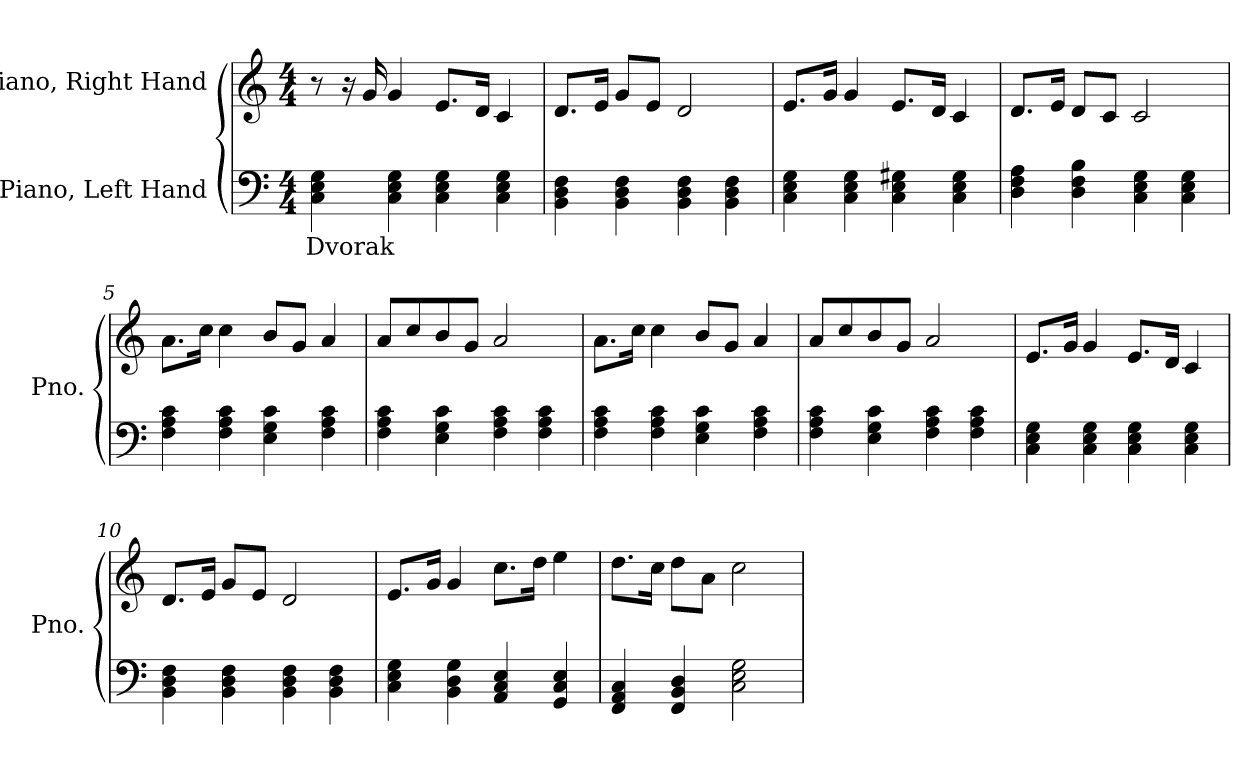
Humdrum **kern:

**kern	**text	**kern
*part2	*part2	*part1
*staff2	*staff2	*staff1
*I"Piano, Left Hand	*	*I"Piano, Right Hand
*I'Pno.	*	*I'Pno.
*clefF4	*	*clefG2
*k[]	*	*k[]
*M4/4	*	*M4/4
*MM50	*	*MM50
=1	=1	=1
!	!LO:LY:b	!
4C\ 4E\ 4G\	Dvorak	8r
.	.	16r
.	.	16g/
4C\ 4E\ 4G\	.	4g/
4C\ 4E\ 4G\	.	8.e/L
.	.	16d/Jk
4C\ 4E\ 4G\	.	4c/
=2	=2	=2
4BB\ 4D\ 4F\	.	8.d/L
.	.	16e/Jk
4BB\ 4D\ 4F\	.	8g/L
.	.	8e/J
4BB\ 4D\ 4F\	.	2d/
4BB\ 4D\ 4F\	.	.
=3	=3	=3
4C\ 4E\ 4G\	.	8.e/L
.	.	16g/Jk
4C\ 4E\ 4G\	.	4g/
4C\ 4E\ 4G#X\	.	8.e/L
.	.	16d/Jk
4C\ 4E\ 4G#\	.	4c/
=4	=4	=4
4D\ 4F\ 4A\	.	8.d/L
.	.	16e/Jk
4D\ 4F\ 4B\	.	8d/L
.	.	8c/J
4C\ 4E\ 4G\	.	2c/
4C\ 4E\ 4G\	.	.
!!LO:LB:g=z
=5	=5	=5
4F\ 4A\ 4c\	.	8.a\L
.	.	16cc\Jk
4F\ 4A\ 4c\	.	4cc\
4E\ 4G\ 4c\	.	8b/L
.	.	8g/J
4F\ 4A\ 4c\	.	4a/
=6	=6	=6
4F\ 4A\ 4c\	.	8a/L
.	.	8cc/
4E\ 4G\ 4c\	.	8b/
.	.	8g/J
4F\ 4A\ 4c\	.	2a/
4F\ 4A\ 4c\	.	.
=7	=7	=7
4F\ 4A\ 4c\	.	8.a\L
.	.	16cc\Jk
4F\ 4A\ 4c\	.	4cc\
4E\ 4G\ 4c\	.	8b/L
.	.	8g/J
4F\ 4A\ 4c\	.	4a/
=8	=8	=8
4F\ 4A\ 4c\	.	8a/L
.	.	8cc/
4E\ 4G\ 4c\	.	8b/
.	.	8g/J
4F\ 4A\ 4c\	.	2a/
4F\ 4A\ 4c\	.	.
=9	=9	=9
4C\ 4E\ 4G\	.	8.e/L
.	.	16g/Jk
4C\ 4E\ 4G\	.	4g/
4C\ 4E\ 4G\	.	8.e/L
.	.	16d/Jk
4C\ 4E\ 4G\	.	4c/
=10	=10	=10
4BB\ 4D\ 4F\	.	8.d/L
.	.	16e/Jk
4BB\ 4D\ 4F\	.	8g/L
.	.	8e/J
4BB\ 4D\ 4F\	.	2d/
4BB\ 4D\ 4F\	.	.
!!LO:LB:g=z
=11	=11	=11
4C\ 4E\ 4G\	.	8.e/L
.	.	16g/Jk
4BB\ 4D\ 4G\	.	4g/
4AA/ 4C/ 4E/	.	8.cc\L
.	.	16dd\Jk
4GG/ 4C/ 4E/	.	4ee\
=12	=12	=12
4FF/ 4AA/ 4C/	.	8.dd\L
.	.	16cc\Jk
4FF/ 4BB/ 4D/	.	8dd\L
.	.	8a\J
2C\ 2E\ 2G\	.	2cc\
=	=	=
*-	*-	*-
